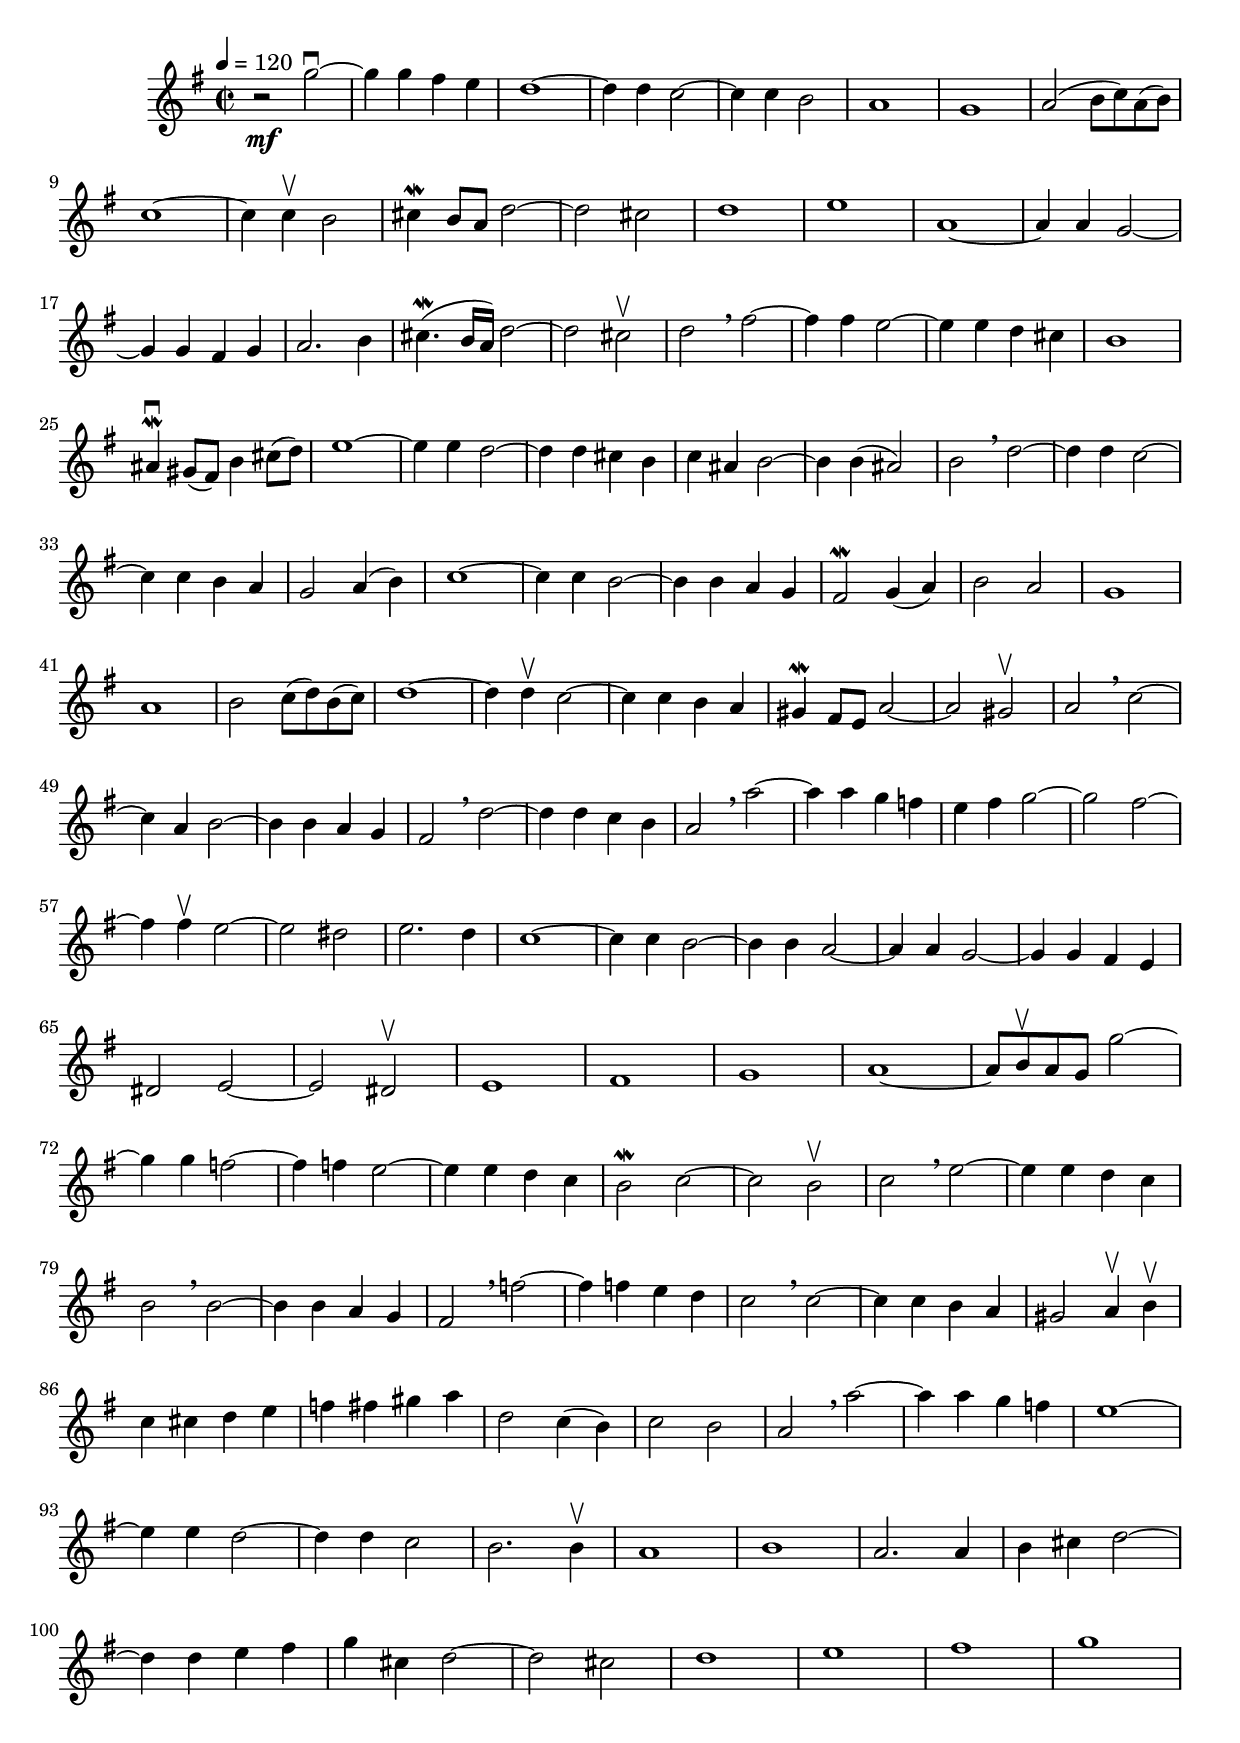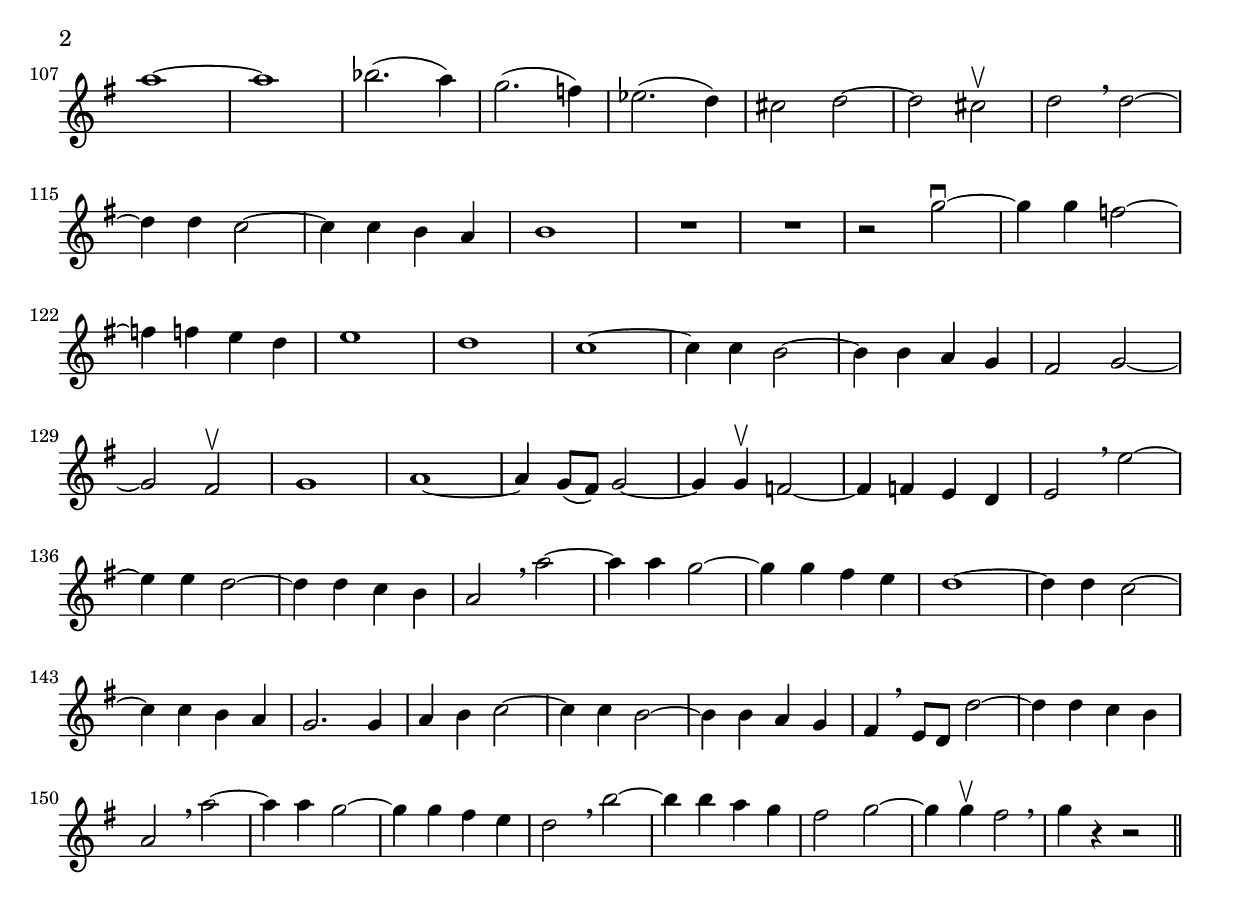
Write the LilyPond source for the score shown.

\version "2.22.1"

% all slurs mine

vone = \relative g'' {
  % page 1
  r2\mf g~\downbow | 4 g fis e | d1~ | 4 d c2~ | 4 c b2 | a1 | g | a2( b8 c) a( b) | \break
  c1~ | 4 c\upbow b2 | cis4\mordent b8 a d2~ | 2 cis | d1 | e | a,~ | 4 a g2~ | \break
  4 g fis g | a2. b4 | cis4.\mordent( b16 a) d2~ | 2 cis\upbow | d\breathe fis~ | 4 fis e2~ | 4 e d cis | b1 \break
  ais4\mordent\downbow gis8( fis) b4 cis8( d) | e1~ | 4 e d2~ | d4 d cis b | c ais b2~ | 4 b( ais2) | b\breathe d~| 4 d c2~ | \break
  4 c b a | g2 a4( b) | c1~ | 4 c b2~ | 4 b a g | fis2\mordent g4( a) | b2 a | g1

  % page 2
  a1 | b2 c8( d) b( c) | d1~ | 4 d\upbow c2~ | 4 c b a | gis\mordent fis8 e a2~ | 2 gis\upbow | a \breathe c~ | \break
  4 a b2~ | 4 b a g | fis2\breathe d'~ | 4 d c b | a2\breathe a'2~ | 4 a g f | e fis g2~ | 2 fis~ | \break
  4 fis\upbow e2~ | 2 dis | e2. d4 | c1~ | 4 c b2~ | 4 b a2~ | 4 a g2~ | 4 g fis e | \break
  dis2 e~ | 2 dis\upbow | e1 | fis | g | a~ | 8 b\upbow a g g'2~ | \break
  4 g f2~ | 4 f e2~ | 4 e d c | b2\mordent c~ | 2 b\upbow | c\breathe e~ | 4 e d c | \break

  % page 3
  b2\breathe b~ | 4 b a g | fis2\breathe f'~ | 4 f e d | c2\breathe c~ | 4 c b a | gis2 a4\upbow b\upbow | \break
  c cis d e | f fis gis a | d,2 c4( b) | c2 b | a\breathe a'~ | 4 a g f | e1~ | \break
  4 e d2~ | 4 d c2 | b2. b4\upbow | a1 | b | a2. a4 | b cis d2~ | \break
  4 d e fis | g cis, d2~ | 2 cis | d1 | e | fis | g | \break
  a~ | 1 bes2.( a4) | g2.( f4) | ees2.( d4) | cis2 d~ | 2 cis\upbow | d\breathe d~ | \break

  % page 4
  4 d c2~ | 4 c b a | b1 | R1*2 | r2 g'2~\downbow | 4 g f2~ | \break
  4 f e d | e1 | d | c~ | 4 c b2~ | 4 b a g | fis2 g~ | \break
  2 fis\upbow | g1 | a~ | 4 g8( fis) g2~ | 4 g\upbow f2~ | 4 f e d | e2\breathe e'~ | \break
  4 e d2~ | 4 d c b | a2\breathe a'~ | 4 a g2~ | 4 g fis e | d1~ | 4 d c2~ | \break
  4 c b a | g2. g4 | a b c2~ | 4 c b2~ | 4 b a g | fis\breathe e8 d d'2~ | 4 d c b | \break

  % page 5
  a2\breathe a'~ | 4 a g2~ | 4 g fis e | d2\breathe b'~ | 4 b a g | fis2 g~ | 4 g\upbow fis2\breathe | g4 r r2 \bar "||"
}


\score {
  \new Staff \with {midiInstrument = "violin"} {
    \tempo 4=120
    \clef "treble"
    \time 2/2
    \key g \major
    \new Voice = "vone" { \vone }
  }

  \layout {}
  \midi {}
}
